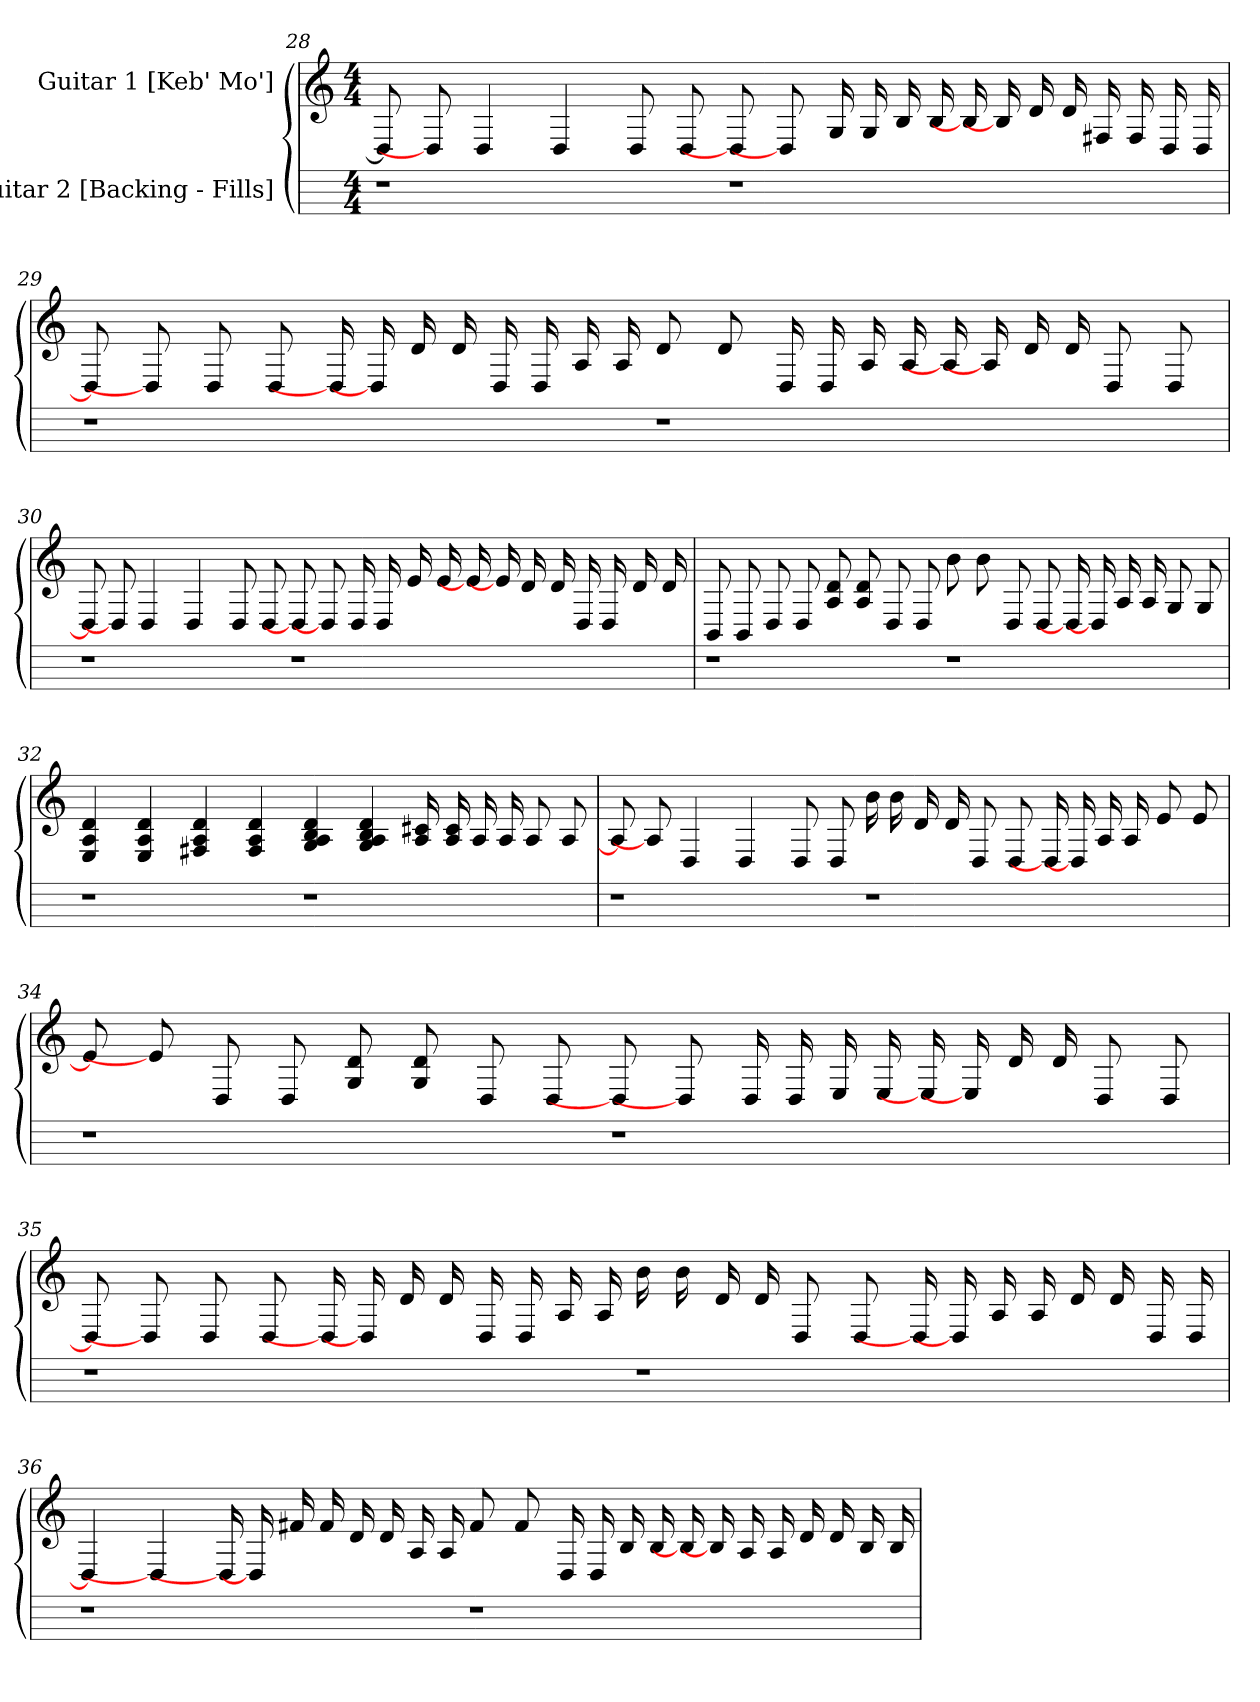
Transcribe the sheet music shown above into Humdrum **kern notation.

**kern	**kern
*part2	*part1
*staff2	*staff1
*I"Guitar 2 [Backing - Fills]	*I"Guitar 1 [Keb' Mo']
*	*
*k[]	*k[]
*M4/4	*M4/4
=28	=28
1r	8D]
.	8D]
.	4D
.	4D
.	8D
.	8D
1r	8D]
.	8D]
.	16G
.	16G
.	16B
.	16B
.	16B]
.	16B]
.	16d
.	16d
.	16F#
.	16F#
.	16D
.	16D
=29	=29
1r	8D]
.	8D]
.	8D
.	8D
.	16D]
.	16D]
.	16d
.	16d
.	16D
.	16D
.	16A
.	16A
1r	8d
.	8d
.	16D
.	16D
.	16A
.	16A
.	16A]
.	16A]
.	16d
.	16d
.	8D
.	8D
=30	=30
1r	8D]
.	8D]
.	4D
.	4D
.	8D
.	8D
1r	8D]
.	8D]
.	16D
.	16D
.	16e
.	16e
.	16e]
.	16e]
.	16d
.	16d
.	16D
.	16D
.	16d
.	16d
=31	=31
1r	8BB
.	8BB
.	8D
.	8D
.	8d 8A
.	8d 8A
.	8D
.	8D
1r	8b
.	8b
.	8D
.	8D
.	16D]
.	16D]
.	16A
.	16A
.	8G
.	8G
=32	=32
1r	4d 4A 4E
.	4d 4A 4E
.	4d 4A 4F#
.	4d 4A 4F#
1r	4d 4A 4B 4G
.	4d 4A 4B 4G
.	16c# 16A
.	16c# 16A
.	16A
.	16A
.	8A
.	8A
=33	=33
1r	8A]
.	8A]
.	4D
.	4D
.	8D
.	8D
1r	16b
.	16b
.	16d
.	16d
.	8D
.	8D
.	16D]
.	16D]
.	16A
.	16A
.	8e
.	8e
=34	=34
1r	8e]
.	8e]
.	8D
.	8D
.	8d 8G
.	8d 8G
.	8D
.	8D
1r	8D]
.	8D]
.	16D
.	16D
.	16E
.	16E
.	16E]
.	16E]
.	16d
.	16d
.	8D
.	8D
=35	=35
1r	8D]
.	8D]
.	8D
.	8D
.	16D]
.	16D]
.	16d
.	16d
.	16D
.	16D
.	16A
.	16A
1r	16b
.	16b
.	16d
.	16d
.	8D
.	8D
.	16D]
.	16D]
.	16A
.	16A
.	16d
.	16d
.	16D
.	16D
=36	=36
1r	4D]
.	4D]
.	16D]
.	16D]
.	16f#
.	16f#
.	16d
.	16d
.	16A
.	16A
1r	8f#
.	8f#
.	16D
.	16D
.	16B
.	16B
.	16B]
.	16B]
.	16A
.	16A
.	16d
.	16d
.	16B
.	16B
=	=
*-	*-
